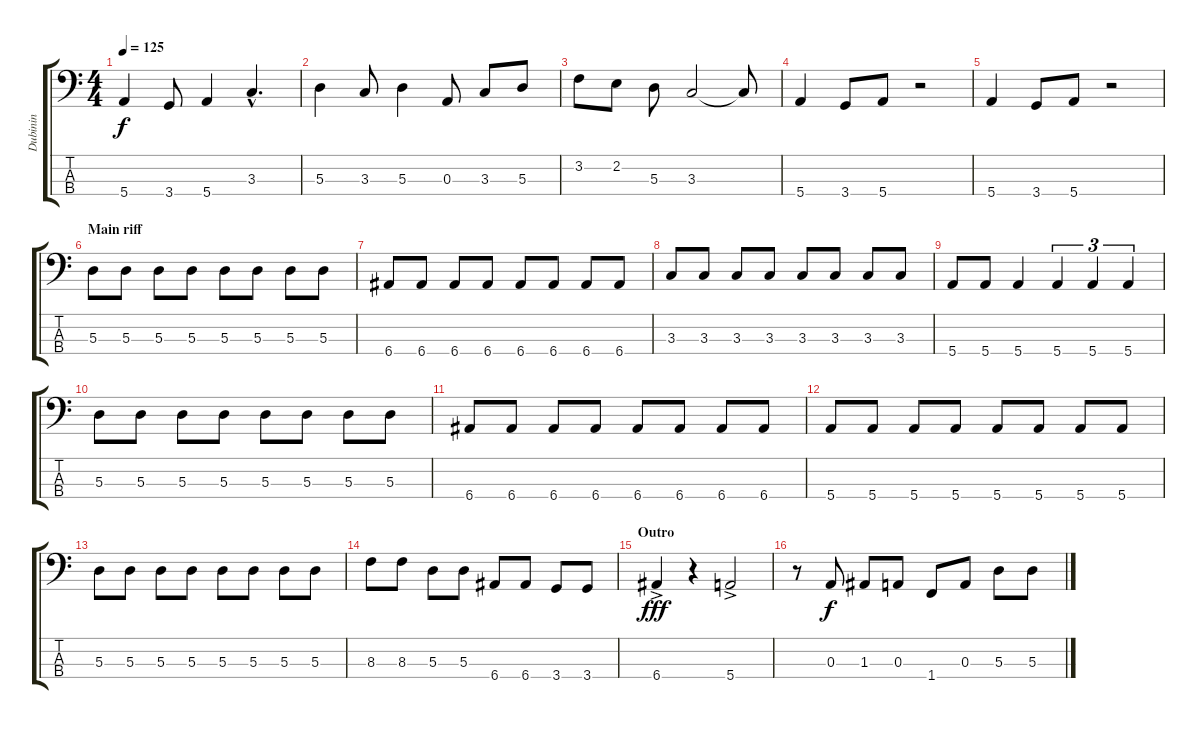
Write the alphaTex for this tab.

\track ("Dubinin" "Dubinin") {instrument electricbassfinger}
\staff {score tabs}
\tuning (G2 D2 A1 E1) {hide}
\ts (4 4)
\tempo 125
\clef f4
\ks c
5.4.4{dy f} 3.4.8 5.4.4 3.3{hac}.4{d} |
5.3.4 3.3.8 5.3.4 0.3.8 3.3.8 5.3.8 |
3.2.8 2.2.8 5.3.8 3.3.2 3.3{t}.8 |
5.4.4 3.4.8 5.4.8 r.2 |
5.4.4 3.4.8 5.4.8 r.2 |
\section ("" "Main riff")
5.3.8 5.3.8 5.3.8 5.3.8 5.3.8 5.3.8 5.3.8 5.3.8 |
6.4.8 6.4.8 6.4.8 6.4.8 6.4.8 6.4.8 6.4.8 6.4.8 |
3.3.8 3.3.8 3.3.8 3.3.8 3.3.8 3.3.8 3.3.8 3.3.8 |
5.4.8 5.4.8 5.4.4 5.4.4{tu (3 2)} 5.4.4{tu (3 2)} 5.4.4{tu (3 2)} |
5.3.8 5.3.8 5.3.8 5.3.8 5.3.8 5.3.8 5.3.8 5.3.8 |
6.4.8 6.4.8 6.4.8 6.4.8 6.4.8 6.4.8 6.4.8 6.4.8 |
5.4.8 5.4.8 5.4.8 5.4.8 5.4.8 5.4.8 5.4.8 5.4.8 |
5.3.8 5.3.8 5.3.8 5.3.8 5.3.8 5.3.8 5.3.8 5.3.8 |
8.3.8 8.3.8 5.3.8 5.3.8 6.4.8 6.4.8 3.4.8 3.4.8 |
\section ("" "Outro")
6.4{ac}.4{dy fff} r.4 5.4{ac}.2 |
r.8 0.3.8{dy f} 1.3.8 0.3.8 1.4.8 0.3.8 5.3.8 5.3.8
